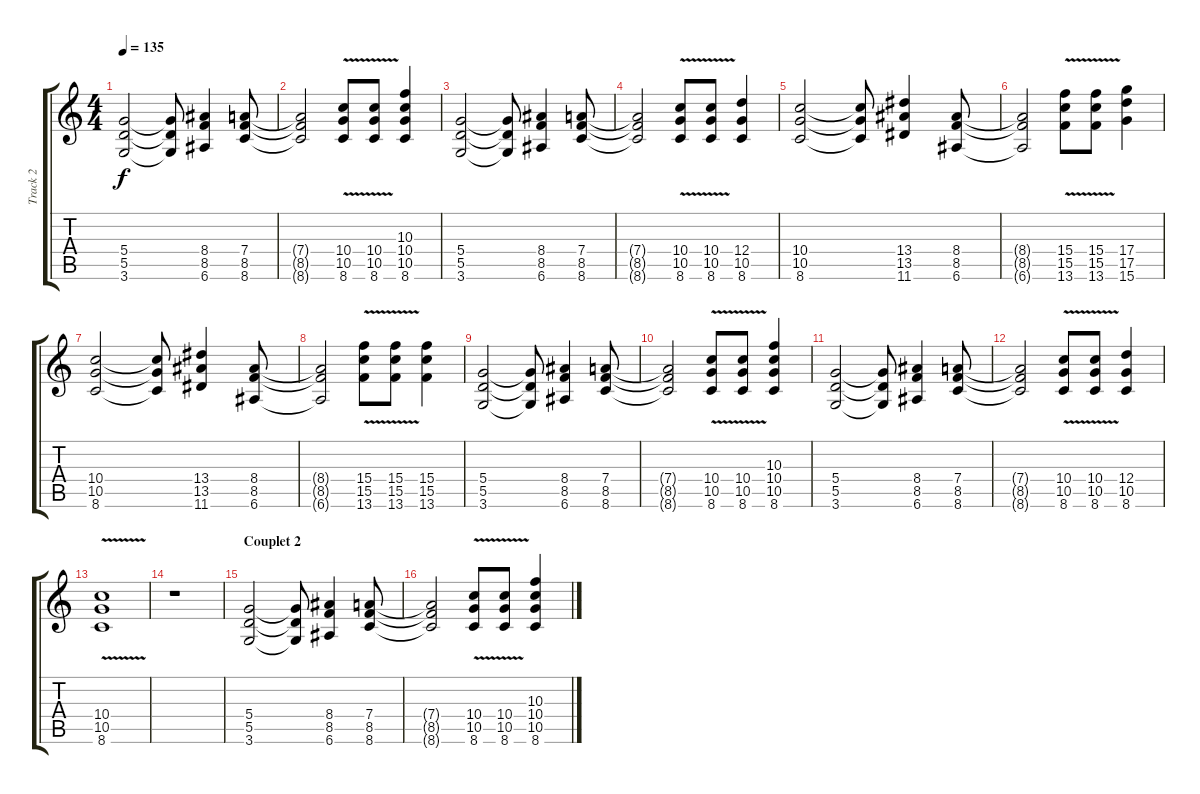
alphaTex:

\track ("Track 2" "Track 2") {instrument distortionguitar}
\staff {score tabs}
\tuning (E4 B3 G3 D3 A2 E2) {hide}
\ts (4 4)
\tempo 135
\clef g2
\ks c
(5.4 5.5 3.6).2{dy f} (5.4{t} 5.5{t} 3.6{t}).8 (8.4 8.5 6.6).4 (7.4 8.5 8.6).8 |
(7.4{t} 8.5{t} 8.6{t}).2 (10.4{v} 10.5{v} 8.6{v}).8 (10.4{v} 10.5{v} 8.6{v}).8 (10.3 10.4 10.5 8.6).4 |
(5.4 5.5 3.6).2 (5.4{t} 5.5{t} 3.6{t}).8 (8.4 8.5 6.6).4 (7.4 8.5 8.6).8 |
(7.4{t} 8.5{t} 8.6{t}).2 (10.4{v} 10.5{v} 8.6{v}).8 (10.4{v} 10.5{v} 8.6{v}).8 (12.4 10.5 8.6).4 |
(10.4 10.5 8.6).2 (10.4{t} 10.5{t} 8.6{t}).8 (13.4 13.5 11.6).4 (8.4 8.5 6.6).8 |
(8.4{t} 8.5{t} 6.6{t}).2 (15.4{v} 15.5{v} 13.6{v}).8 (15.4{v} 15.5{v} 13.6{v}).8 (17.4 17.5 15.6).4 |
(10.4 10.5 8.6).2 (10.4{t} 10.5{t} 8.6{t}).8 (13.4 13.5 11.6).4 (8.4 8.5 6.6).8 |
(8.4{t} 8.5{t} 6.6{t}).2 (15.4{v} 15.5{v} 13.6{v}).8 (15.4{v} 15.5{v} 13.6{v}).8 (15.4 15.5 13.6).4 |
(5.4 5.5 3.6).2 (5.4{t} 5.5{t} 3.6{t}).8 (8.4 8.5 6.6).4 (7.4 8.5 8.6).8 |
(7.4{t} 8.5{t} 8.6{t}).2 (10.4{v} 10.5{v} 8.6{v}).8 (10.4{v} 10.5{v} 8.6{v}).8 (10.3 10.4 10.5 8.6).4 |
(5.4 5.5 3.6).2 (5.4{t} 5.5{t} 3.6{t}).8 (8.4 8.5 6.6).4 (7.4 8.5 8.6).8 |
(7.4{t} 8.5{t} 8.6{t}).2 (10.4{v} 10.5{v} 8.6{v}).8 (10.4{v} 10.5{v} 8.6{v}).8 (12.4 10.5 8.6).4 |
(10.4{v} 10.5{v} 8.6{v}).1 |
r.1 |
\section ("" "Couplet 2")
(5.4 5.5 3.6).2 (5.4{t} 5.5{t} 3.6{t}).8 (8.4 8.5 6.6).4 (7.4 8.5 8.6).8 |
(7.4{t} 8.5{t} 8.6{t}).2 (10.4{v} 10.5{v} 8.6{v}).8 (10.4{v} 10.5{v} 8.6{v}).8 (10.3 10.4 10.5 8.6).4
